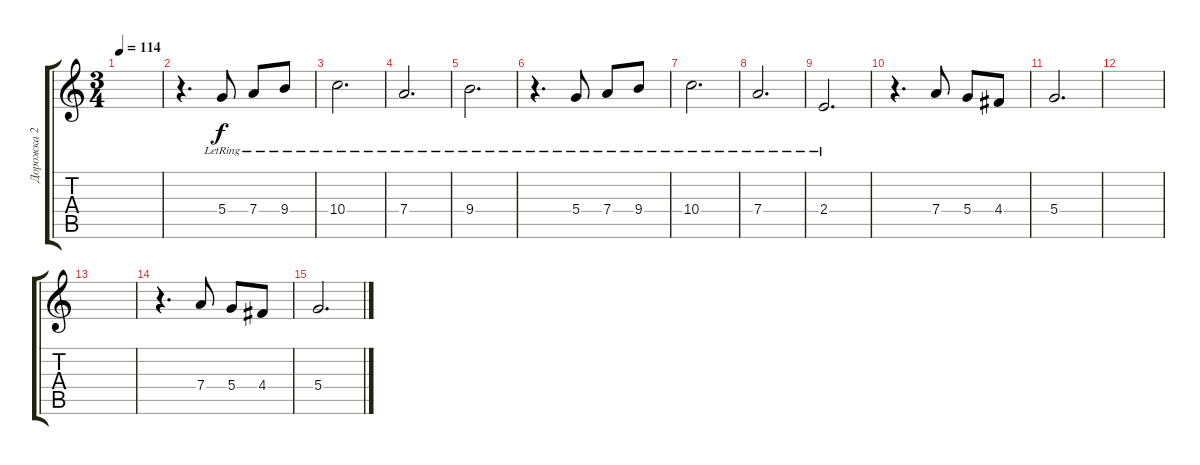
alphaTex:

\track ("Дорожка 2" "Дорожка 2") {instrument acousticguitarnylon}
\staff {score tabs}
\tuning (E4 B3 G3 D3 A2 E2) {hide}
\ts (3 4)
\tempo 114
\clef g2
\ks c
|
r.4{d} 5.4{lr}.8 7.4{lr}.8 9.4{lr}.8 |
10.4{lr}.2{d} |
7.4{lr}.2{d} |
9.4{lr}.2{d} |
r.4{d} 5.4{lr}.8 7.4{lr}.8 9.4{lr}.8 |
10.4{lr}.2{d} |
7.4{lr}.2{d} |
2.4{lr}.2{d} |
r.4{d} 7.4.8 5.4.8 4.4.8 |
5.4.2{d} |
|
|
r.4{d} 7.4.8 5.4.8 4.4.8 |
5.4.2{d}
